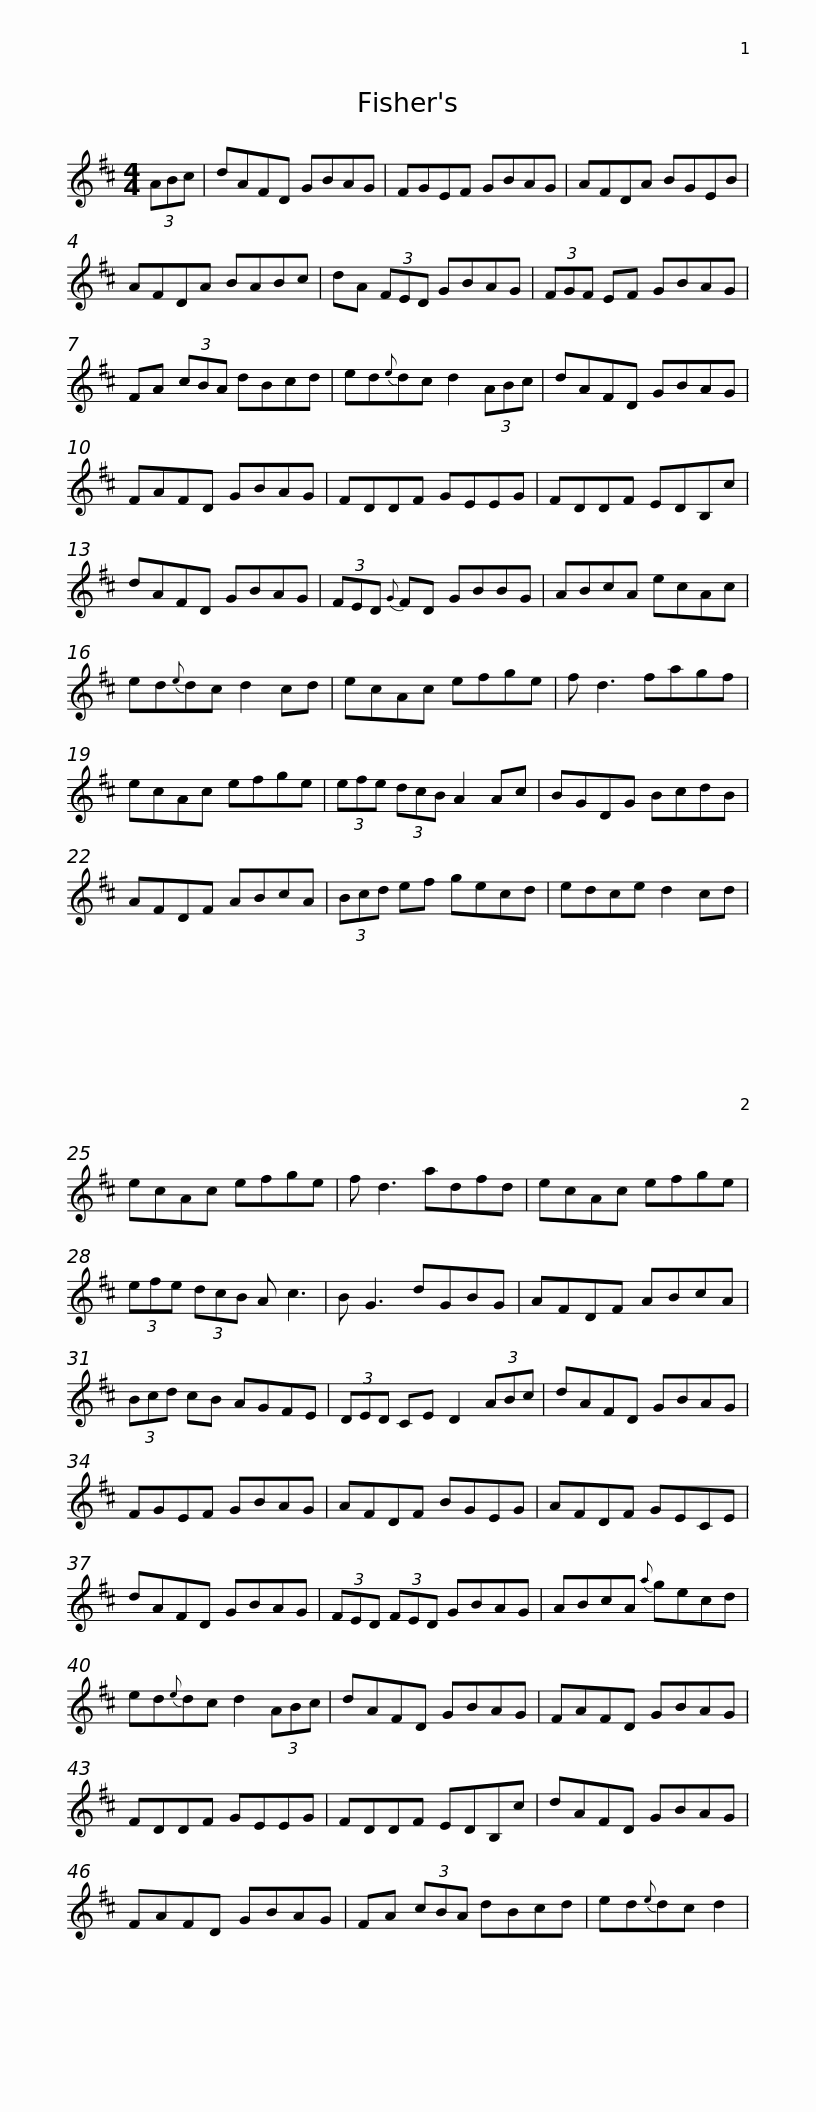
X:1
L:1/8
M:4/4
I:linebreak $
K:D
V:1 treble
V:1
 (3ABc | dAFD GBAG | FGEF GBAG | AFDA BGEB | AFDA BABc | %5
 dA (3FED GBAG |$ (3FGF EF GBAG | FA (3cBA dBcd | ed{e}dc d2 (3ABc | dAFD GBAG | %10
 FAFD GBAG |$ FDDF GEEG | FDDF EDB,c | dAFD GBAG | (3FED{G} FD GBBG | %15
 ABcA ecAc |$ ed{e}dc d2 cd | ecAc efge | f d3 fagf | ecAc efge | %20
 (3efe (3dcB A2 Ac |$ BGDG BcdB | AFDF ABcA | (3Bcd ef gecd | edce d2 cd | %25
 ecAc efge | f d3 adfd |$ ecAc efge | (3efe (3dcB A c3 | B G3 dGBG | %30
 AFDF ABcA | (3Bcd cB AGFE |$ (3DED CE D2 (3ABc | dAFD GBAG | FGEF GBAG | %35
 AFDF BGEG | AFDF GECE |$ dAFD GBAG | (3FED (3FED GBAG | ABcA{a} gecd | %40
 ed{e}dc d2 (3ABc | dAFD GBAG |$ FAFD GBAG | FDDF GEEG | FDDF EDB,c | %45
 dAFD GBAG | FAFD GBAG |$ FA (3cBA dBcd | ed{e}dc d2 | %49
